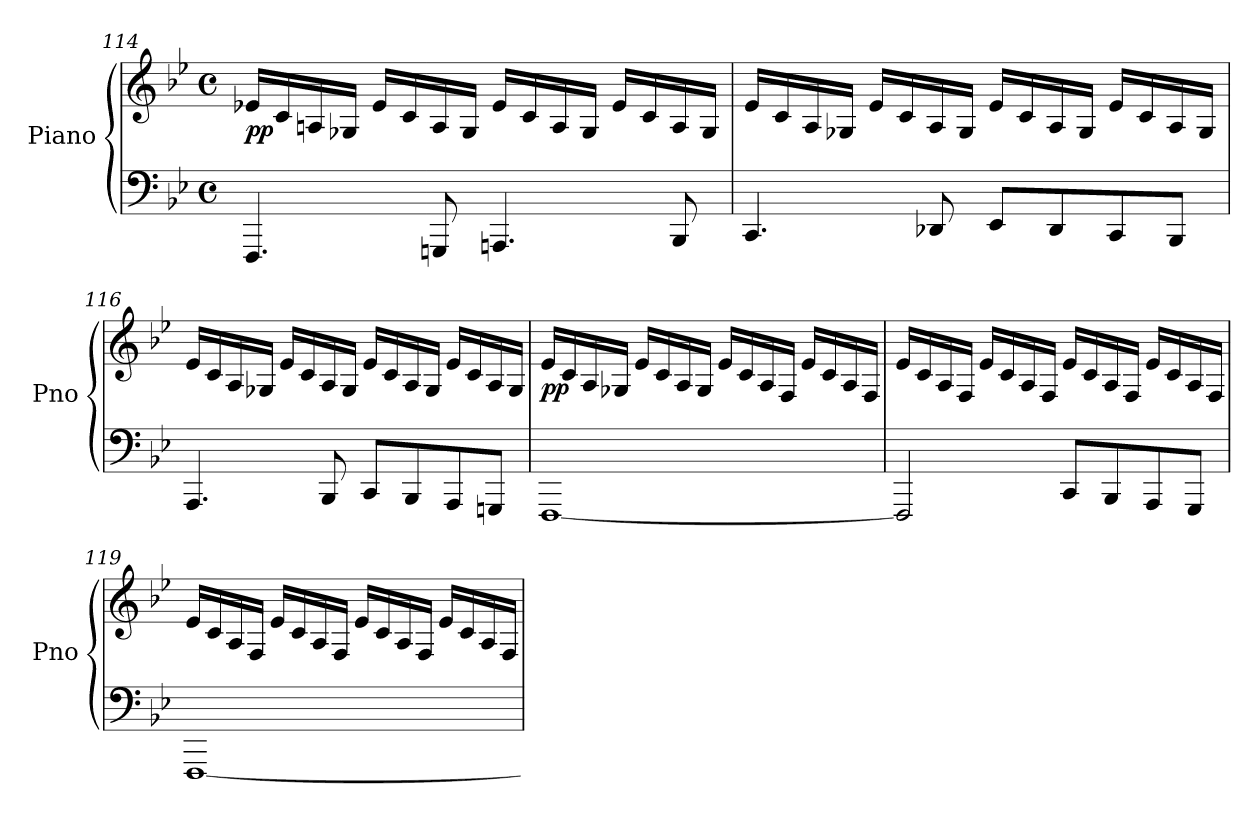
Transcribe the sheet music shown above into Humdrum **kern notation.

**kern	**kern	**dynam
*part1	*part1	*part1
*staff2	*staff1	*staff1/2
*I"Piano	*	*
*I'Pno	*	*
!!LO:LB:g=z
*clefF4	*clefG2	*
*k[b-e-]	*k[b-e-]	*
*M4/4	*M4/4	*
*met(c)	*met(c)	*
=114	=114	=114
!	!	!LO:DY:b
4.FFF/	16e-X/LL	pp
.	16c/	.
.	16An/	.
.	16G-X/JJ	.
.	16e-/LL	.
.	16c/	.
8GGGn/	16A/	.
.	16G-/JJ	.
4.AAAn/	16e-/LL	.
.	16c/	.
.	16A/	.
.	16G-/JJ	.
.	16e-/LL	.
.	16c/	.
8BBB-/	16A/	.
.	16G-/JJ	.
=115	=115	=115
4.CC/	16e-/LL	.
.	16c/	.
.	16A/	.
.	16G-X/JJ	.
.	16e-/LL	.
.	16c/	.
8DD-X/	16A/	.
.	16G-/JJ	.
8EE-/L	16e-/LL	.
.	16c/	.
8DD-/	16A/	.
.	16G-/JJ	.
8CC/	16e-/LL	.
.	16c/	.
8BBB-/J	16A/	.
.	16G-/JJ	.
!!LO:LB:g=z
=116	=116	=116
4.AAA/	16e-/LL	.
.	16c/	.
.	16A/	.
.	16G-X/JJ	.
.	16e-/LL	.
.	16c/	.
8BBB-/	16A/	.
.	16G-/JJ	.
8CC/L	16e-/LL	.
.	16c/	.
8BBB-/	16A/	.
.	16G-/JJ	.
8AAA/	16e-/LL	.
.	16c/	.
8GGGn/J	16A/	.
.	16G-/JJ	.
!!LO:LB:g=z
=117	=117	=117
!	!	!LO:DY:b
[1FFF	16e-/LL	pp
.	16c/	.
.	16A/	.
.	16G-X/JJ	.
.	16e-/LL	.
.	16c/	.
.	16A/	.
.	16G-/JJ	.
.	16e-/LL	.
.	16c/	.
.	16A/	.
.	16F/JJ	.
.	16e-/LL	.
.	16c/	.
.	16A/	.
.	16F/JJ	.
=118	=118	=118
2FFF/]	16e-/LL	.
.	16c/	.
.	16A/	.
.	16F/JJ	.
.	16e-/LL	.
.	16c/	.
.	16A/	.
.	16F/JJ	.
8CC/L	16e-/LL	.
.	16c/	.
8BBB-/	16A/	.
.	16F/JJ	.
8AAA/	16e-/LL	.
.	16c/	.
8GGG/J	16A/	.
.	16F/JJ	.
!!LO:LB:g=z
=119	=119	=119
[1FFF	16e-/LL	.
.	16c/	.
.	16A/	.
.	16F/JJ	.
.	16e-/LL	.
.	16c/	.
.	16A/	.
.	16F/JJ	.
.	16e-/LL	.
.	16c/	.
.	16A/	.
.	16F/JJ	.
.	16e-/LL	.
.	16c/	.
.	16A/	.
.	16F/JJ	.
=	=	=
*-	*-	*-
